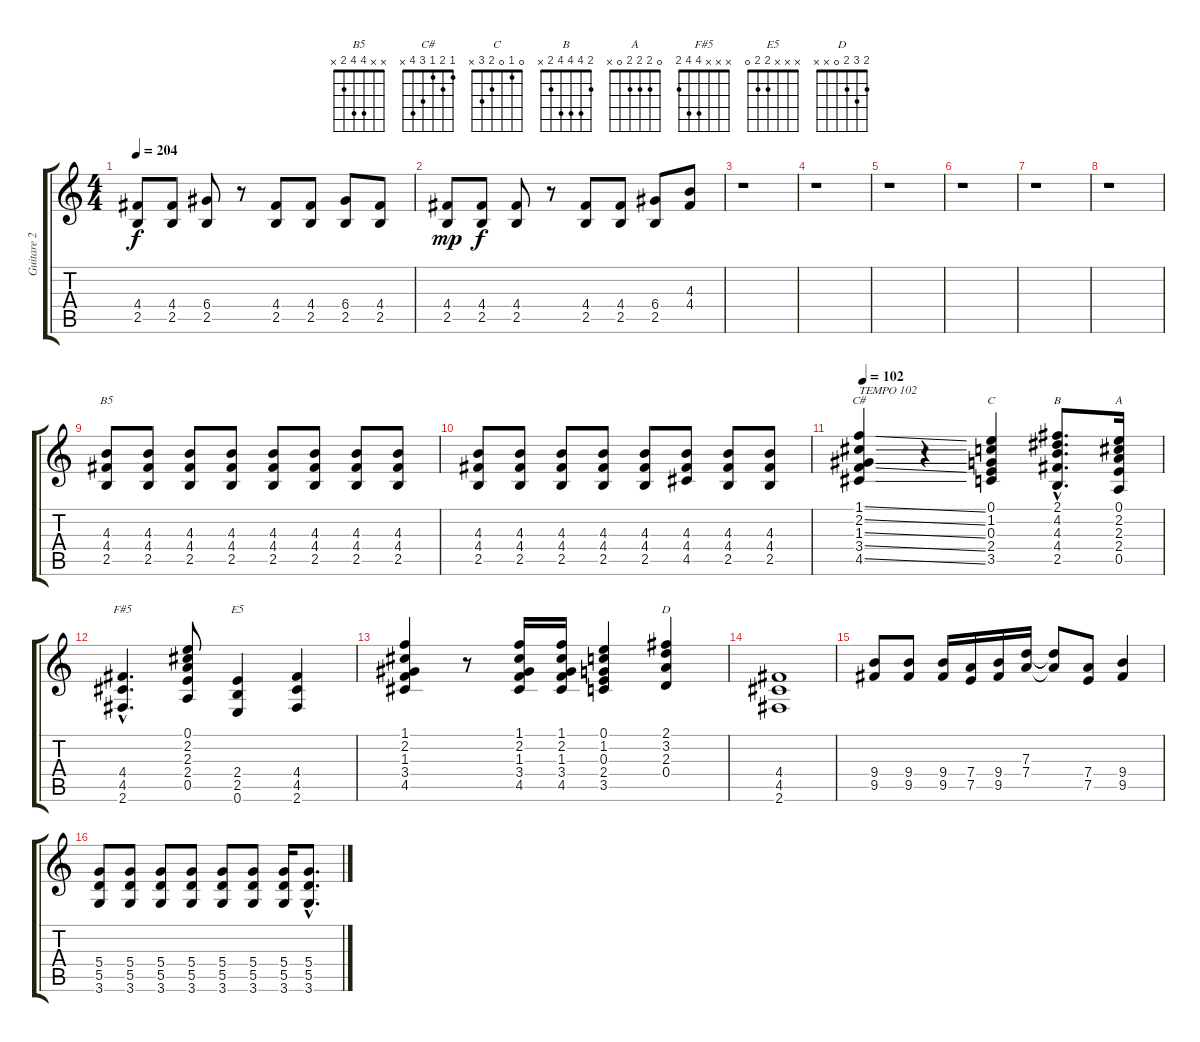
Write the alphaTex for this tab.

\track ("Guitare 2" "Guitare 2") {instrument overdrivenguitar}
\staff {score tabs}
\tuning (E4 B3 G3 D3 A2 E2) {hide}
\chord ("B5" x x 4 4 2 x)
\chord ("C#" 1 2 1 3 4 x)
\chord ("C" 0 1 0 2 3 x)
\chord ("B" 2 4 4 4 2 x)
\chord ("A" 0 2 2 2 0 x)
\chord ("F#5" x x x 4 4 2)
\chord ("E5" x x x 2 2 0)
\chord ("D" 2 3 2 0 x x)
\ts (4 4)
\tempo 204
\clef g2
\ks c
(4.4 2.5).8{dy f} (4.4 2.5).8 (6.4 2.5).8 r.8 (4.4 2.5).8 (4.4 2.5).8 (6.4 2.5).8 (4.4 2.5).8 |
(4.4 2.5).8{dy mp} (4.4 2.5).8{dy f} (4.4 2.5).8 r.8 (4.4 2.5).8 (4.4 2.5).8 (6.4 2.5).8 (4.3 4.4).8 |
r.1 |
r.1 |
r.1 |
r.1 |
r.1 |
r.1 |
(4.3 4.4 2.5).8{ch "B5"} (4.3 4.4 2.5).8 (4.3 4.4 2.5).8 (4.3 4.4 2.5).8 (4.3 4.4 2.5).8 (4.3 4.4 2.5).8 (4.3 4.4 2.5).8 (4.3 4.4 2.5).8 |
(4.3 4.4 2.5).8 (4.3 4.4 2.5).8 (4.3 4.4 2.5).8 (4.3 4.4 2.5).8 (4.3 4.4 2.5).8 (4.3 4.4 4.5).8 (4.3 4.4 2.5).8 (4.3 4.4 2.5).8 |
\tempo 102
(1.1{ss} 2.2{ss} 1.3{ss} 3.4{ss} 4.5{ss}).4{ch "C#" txt "TEMPO 102"} r.4 (0.1 1.2 0.3 2.4 3.5).4{ch "C"} (2.1{hac} 4.2{hac} 4.3{hac} 4.4{hac} 2.5{hac}).8{d ch "B"} (0.1 2.2 2.3 2.4 0.5).16{ch "A"} |
(4.4{hac} 4.5{hac} 2.6{hac}).4{d ch "F#5"} (0.1 2.2 2.3 2.4 0.5).8 (2.4 2.5 0.6).4{ch "E5"} (4.4 4.5 2.6).4 |
(1.1 2.2 1.3 3.4 4.5).4 r.8 (1.1 2.2 1.3 3.4 4.5).16 (1.1 2.2 1.3 3.4 4.5).16 (0.1 1.2 0.3 2.4 3.5).4 (2.1 3.2 2.3 0.4).4{ch "D"} |
(4.4 4.5 2.6).1 |
(9.4 9.5).8 (9.4 9.5).8 (9.4 9.5).16 (7.4 7.5).16 (9.4 9.5).16 (7.3 7.4).16 (7.3{t} 7.4{t}).8 (7.4 7.5).8 (9.4 9.5).4 |
(5.4 5.5 3.6).8 (5.4 5.5 3.6).8 (5.4 5.5 3.6).8 (5.4 5.5 3.6).8 (5.4 5.5 3.6).8 (5.4 5.5 3.6).8 (5.4 5.5 3.6).16 (5.4{hac} 5.5{hac} 3.6{hac}).8{d}
